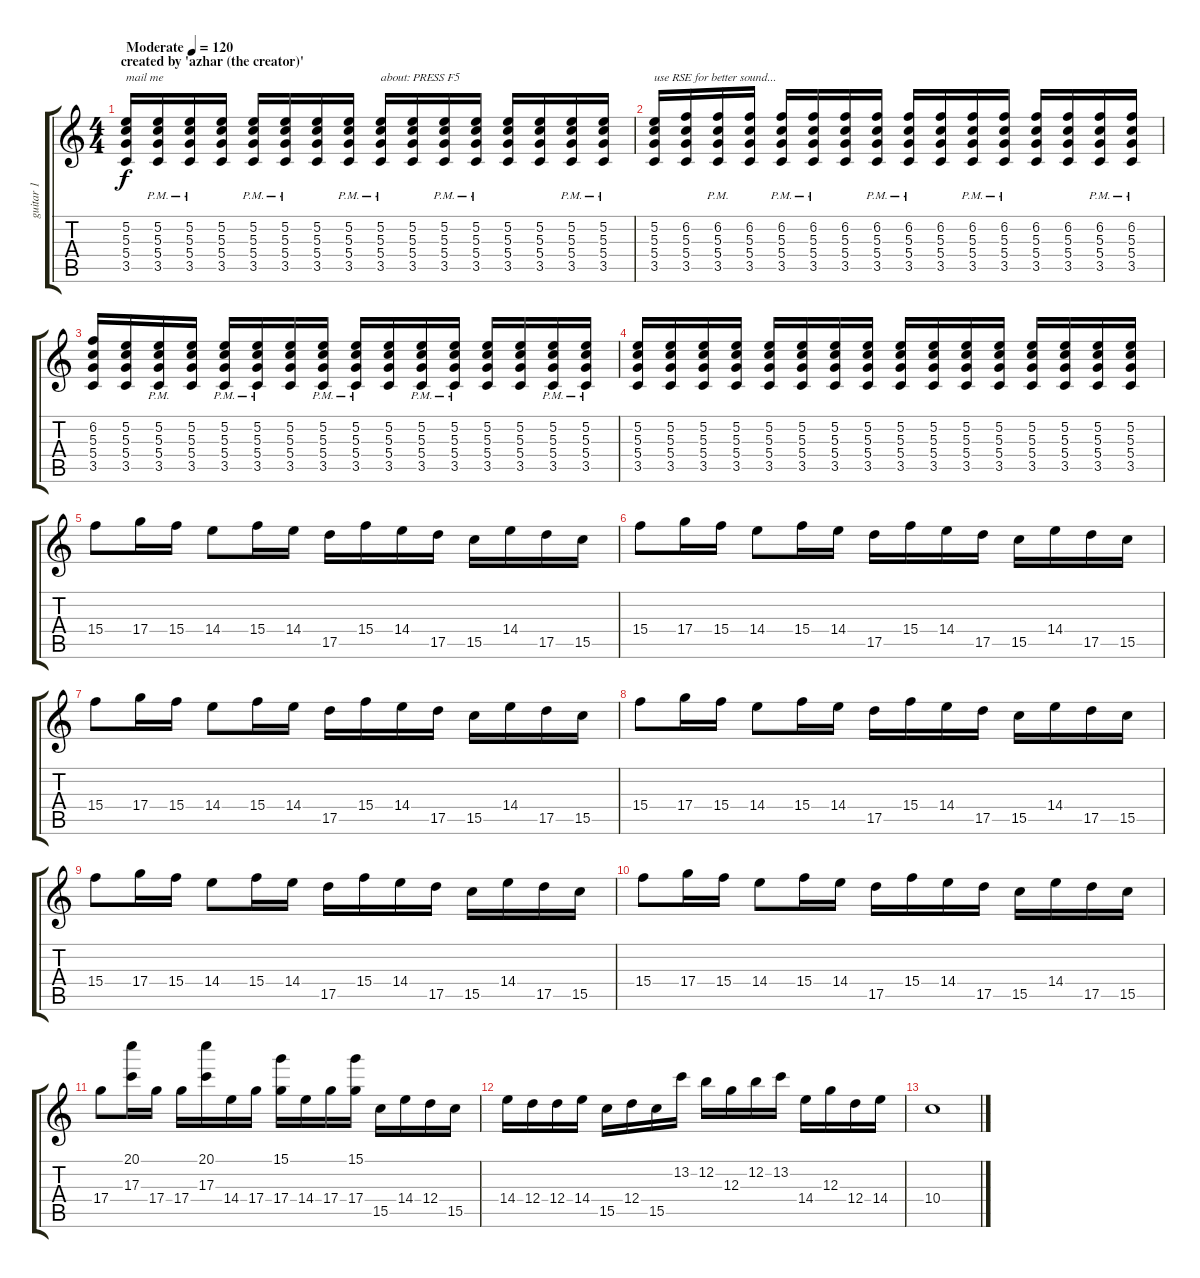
\track ("guitar 1" "guitar 1") {instrument overdrivenguitar}
\staff {score tabs}
\tuning (E4 B3 G3 D3 A2 E2) {hide}
\ts (4 4)
\section ("" "created by 'azhar (the creator)'")
\tempo (120 "Moderate")
\clef g2
\ks c
(5.2 5.3 5.4 3.5).16{txt "mail me" dy f instrument overdrivenguitar} (5.2{pm} 5.3{pm} 5.4{pm} 3.5{pm}).16 (5.2{pm} 5.3{pm} 5.4{pm} 3.5{pm}).16 (5.2 5.3 5.4 3.5).16 (5.2{pm} 5.3{pm} 5.4{pm} 3.5{pm}).16 (5.2{pm} 5.3{pm} 5.4{pm} 3.5{pm}).16 (5.2 5.3 5.4 3.5).16 (5.2{pm} 5.3{pm} 5.4{pm} 3.5{pm}).16 (5.2{pm} 5.3{pm} 5.4{pm} 3.5{pm}).16{txt "about: PRESS F5"} (5.2 5.3 5.4 3.5).16 (5.2{pm} 5.3{pm} 5.4{pm} 3.5{pm}).16 (5.2{pm} 5.3{pm} 5.4{pm} 3.5{pm}).16 (5.2 5.3 5.4 3.5).16 (5.2 5.3 5.4 3.5).16 (5.2{pm} 5.3{pm} 5.4{pm} 3.5{pm}).16 (5.2{pm} 5.3{pm} 5.4{pm} 3.5{pm}).16 |
(5.2 5.3 5.4 3.5).16{txt "use RSE for better sound..."} (6.2 5.3 5.4 3.5).16 (6.2{pm} 5.3{pm} 5.4{pm} 3.5{pm}).16 (6.2 5.3 5.4 3.5).16 (6.2{pm} 5.3{pm} 5.4{pm} 3.5{pm}).16 (6.2{pm} 5.3{pm} 5.4{pm} 3.5{pm}).16 (6.2 5.3 5.4 3.5).16 (6.2{pm} 5.3{pm} 5.4{pm} 3.5{pm}).16 (6.2{pm} 5.3{pm} 5.4{pm} 3.5{pm}).16 (6.2 5.3 5.4 3.5).16 (6.2{pm} 5.3{pm} 5.4{pm} 3.5{pm}).16 (6.2{pm} 5.3{pm} 5.4{pm} 3.5{pm}).16 (6.2 5.3 5.4 3.5).16 (6.2 5.3 5.4 3.5).16 (6.2{pm} 5.3{pm} 5.4{pm} 3.5{pm}).16 (6.2{pm} 5.3{pm} 5.4{pm} 3.5{pm}).16 |
(6.2 5.3 5.4 3.5).16 (5.2 5.3 5.4 3.5).16 (5.2{pm} 5.3{pm} 5.4{pm} 3.5{pm}).16 (5.2 5.3 5.4 3.5).16 (5.2{pm} 5.3{pm} 5.4{pm} 3.5{pm}).16 (5.2{pm} 5.3{pm} 5.4{pm} 3.5{pm}).16 (5.2 5.3 5.4 3.5).16 (5.2{pm} 5.3{pm} 5.4{pm} 3.5{pm}).16 (5.2{pm} 5.3{pm} 5.4{pm} 3.5{pm}).16 (5.2 5.3 5.4 3.5).16 (5.2{pm} 5.3{pm} 5.4{pm} 3.5{pm}).16 (5.2{pm} 5.3{pm} 5.4{pm} 3.5{pm}).16 (5.2 5.3 5.4 3.5).16 (5.2 5.3 5.4 3.5).16 (5.2{pm} 5.3{pm} 5.4{pm} 3.5{pm}).16 (5.2{pm} 5.3{pm} 5.4{pm} 3.5{pm}).16 |
(5.2 5.3 5.4 3.5).16 (5.2 5.3 5.4 3.5).16 (5.2 5.3 5.4 3.5).16 (5.2 5.3 5.4 3.5).16 (5.2 5.3 5.4 3.5).16 (5.2 5.3 5.4 3.5).16 (5.2 5.3 5.4 3.5).16 (5.2 5.3 5.4 3.5).16 (5.2 5.3 5.4 3.5).16 (5.2 5.3 5.4 3.5).16 (5.2 5.3 5.4 3.5).16 (5.2 5.3 5.4 3.5).16 (5.2 5.3 5.4 3.5).16 (5.2 5.3 5.4 3.5).16 (5.2 5.3 5.4 3.5).16 (5.2 5.3 5.4 3.5).16 |
15.4.8 17.4.16 15.4.16 14.4.8 15.4.16 14.4.16 17.5.16 15.4.16 14.4.16 17.5.16 15.5.16 14.4.16 17.5.16 15.5.16 |
15.4.8 17.4.16 15.4.16 14.4.8 15.4.16 14.4.16 17.5.16 15.4.16 14.4.16 17.5.16 15.5.16 14.4.16 17.5.16 15.5.16 |
15.4.8 17.4.16 15.4.16 14.4.8 15.4.16 14.4.16 17.5.16 15.4.16 14.4.16 17.5.16 15.5.16 14.4.16 17.5.16 15.5.16 |
15.4.8 17.4.16 15.4.16 14.4.8 15.4.16 14.4.16 17.5.16 15.4.16 14.4.16 17.5.16 15.5.16 14.4.16 17.5.16 15.5.16 |
15.4.8 17.4.16 15.4.16 14.4.8 15.4.16 14.4.16 17.5.16 15.4.16 14.4.16 17.5.16 15.5.16 14.4.16 17.5.16 15.5.16 |
15.4.8 17.4.16 15.4.16 14.4.8 15.4.16 14.4.16 17.5.16 15.4.16 14.4.16 17.5.16 15.5.16 14.4.16 17.5.16 15.5.16 |
17.4.8 (20.1 17.3).16 17.4.16 17.4.16 (20.1 17.3).16 14.4.16 17.4.16 (15.1 17.4).16 14.4.16 17.4.16 (15.1 17.4).16 15.5.16 14.4.16 12.4.16 15.5.16 |
14.4.16 12.4.16 12.4.16 14.4.16 15.5.16 12.4.16 15.5.16 13.2.16 12.2.16 12.3.16 12.2.16 13.2.16 14.4.16 12.3.16 12.4.16 14.4.16 |
10.4.1
